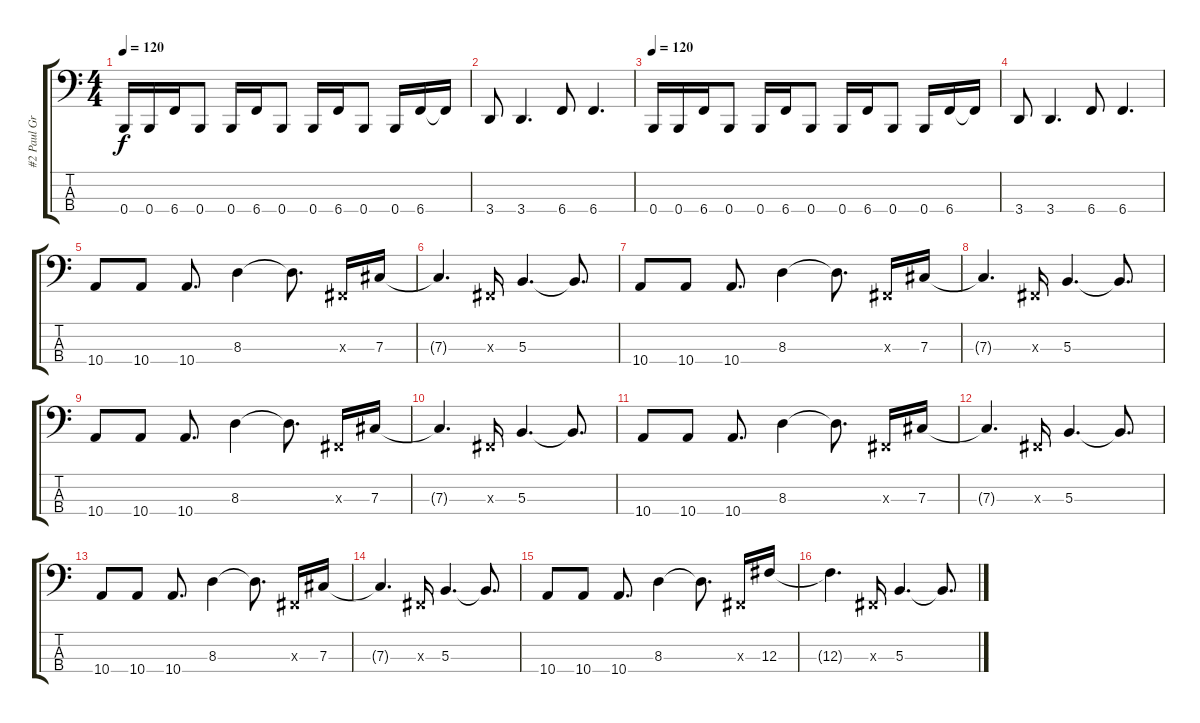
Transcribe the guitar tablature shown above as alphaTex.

\track ("#2 Paul Gray" "#2 Paul Gr") {instrument electricbasspick}
\staff {score tabs}
\tuning (E2 B1 Gb1 B0) {hide}
\ts (4 4)
\tempo 120
\clef f4
\ks c
0.4.16{dy f} 0.4.16 6.4.16 0.4.8 0.4.16 6.4.16 0.4.8 0.4.16 6.4.16 0.4.8 0.4.16 6.4.16 6.4{t}.16 |
3.4.8 3.4.4{d} 6.4.8 6.4.4{d} |
\tempo 120
0.4.16 0.4.16 6.4.16 0.4.8 0.4.16 6.4.16 0.4.8 0.4.16 6.4.16 0.4.8 0.4.16 6.4.16 6.4{t}.16 |
3.4.8 3.4.4{d} 6.4.8 6.4.4{d} |
10.4.8 10.4.8 10.4.8{d} 8.3.4 8.3{t}.8{d} 0.3{x}.16 7.3.16 |
7.3{t}.4{d} 0.3{x}.16 5.3.4{d} 5.3{t}.8{d} |
10.4.8 10.4.8 10.4.8{d} 8.3.4 8.3{t}.8{d} 0.3{x}.16 7.3.16 |
7.3{t}.4{d} 0.3{x}.16 5.3.4{d} 5.3{t}.8{d} |
10.4.8 10.4.8 10.4.8{d} 8.3.4 8.3{t}.8{d} 0.3{x}.16 7.3.16 |
7.3{t}.4{d} 0.3{x}.16 5.3.4{d} 5.3{t}.8{d} |
10.4.8 10.4.8 10.4.8{d} 8.3.4 8.3{t}.8{d} 0.3{x}.16 7.3.16 |
7.3{t}.4{d} 0.3{x}.16 5.3.4{d} 5.3{t}.8{d} |
10.4.8 10.4.8 10.4.8{d} 8.3.4 8.3{t}.8{d} 0.3{x}.16 7.3.16 |
7.3{t}.4{d} 0.3{x}.16 5.3.4{d} 5.3{t}.8{d} |
10.4.8 10.4.8 10.4.8{d} 8.3.4 8.3{t}.8{d} 0.3{x}.16 12.3.16 |
12.3{t}.4{d} 0.3{x}.16 5.3.4{d} 5.3{t}.8{d}
